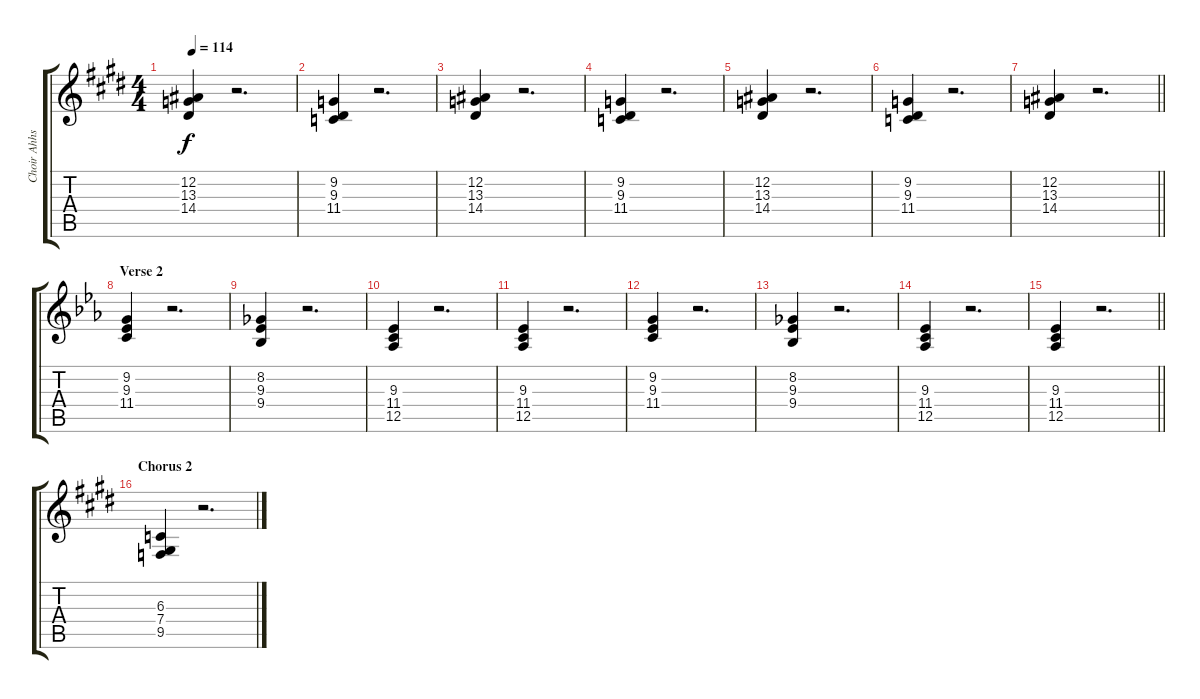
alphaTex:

\track ("Choir Ahhs" "Choir Ahhs") {instrument choiraahs}
\staff {score tabs}
\tuning (Eb4 Bb3 Gb3 Db3 Ab2 Eb2) {hide}
\ts (4 4)
\tempo 114
\clef g2
\ks c#minor
(12.2 13.3 14.4).4{dy f} r.2{d} |
(9.2 9.3 11.4).4 r.2{d} |
(12.2 13.3 14.4).4 r.2{d} |
\ks e
(9.2 9.3 11.4).4 r.2{d} |
\ks c#minor
(12.2 13.3 14.4).4 r.2{d} |
(9.2 9.3 11.4).4 r.2{d} |
\barLineRight lightlight
(12.2 13.3 14.4).4 r.2{d} |
\section ("" "Verse 2")
\ks eb
(9.2 9.3 11.4).4 r.2{d} |
(8.2 9.3 9.4).4 r.2{d} |
(9.3 11.4 12.5).4 r.2{d} |
(9.3 11.4 12.5).4 r.2{d} |
(9.2 9.3 11.4).4 r.2{d} |
(8.2 9.3 9.4).4 r.2{d} |
(9.3 11.4 12.5).4 r.2{d} |
\barLineRight lightlight
(9.3 11.4 12.5).4 r.2{d} |
\section ("" "Chorus 2")
\ks e
(6.3 7.4 9.5).4 r.2{d}
